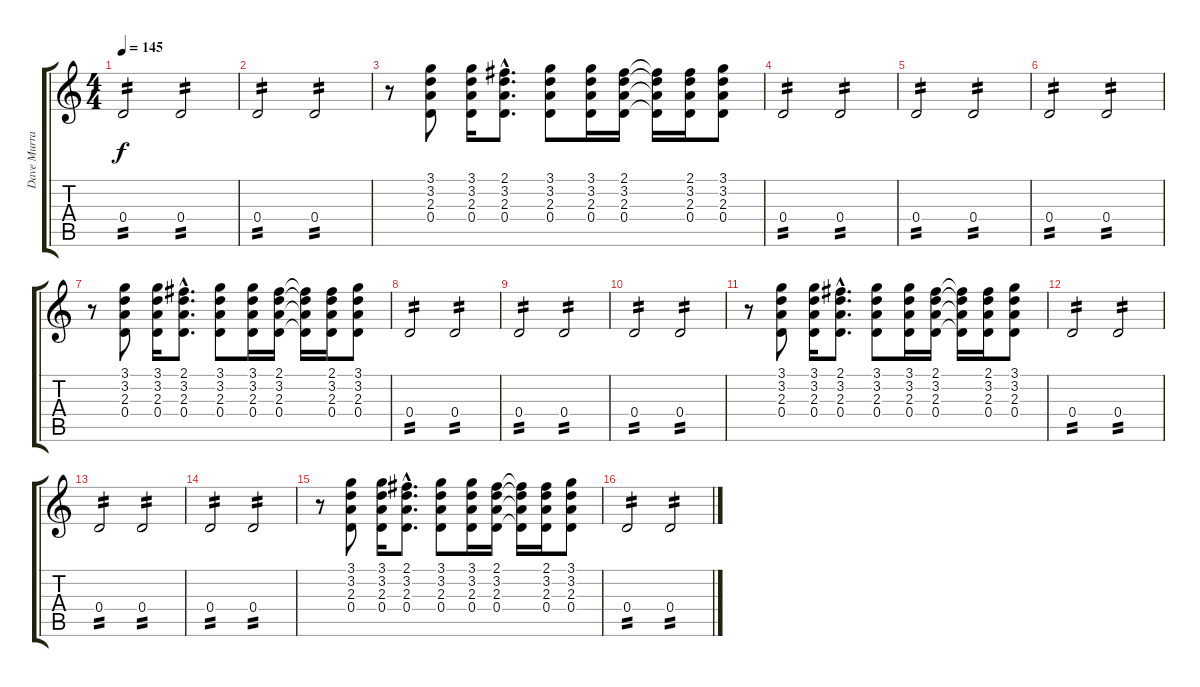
\track ("Dave Murray" "Dave Murra") {instrument distortionguitar}
\staff {score tabs}
\tuning (E4 B3 G3 D3 A2 E2) {hide}
\ts (4 4)
\tempo 145
\clef g2
\ks c
0.4.2{tp 2 dy f} 0.4.2{tp 2} |
0.4.2{tp 2} 0.4.2{tp 2} |
r.8 (3.1 3.2 2.3 0.4).8 (3.1 3.2 2.3 0.4).16 (2.1{hac} 3.2{hac} 2.3{hac} 0.4{hac}).8{d} (3.1 3.2 2.3 0.4).8 (3.1 3.2 2.3 0.4).16 (2.1 3.2 2.3 0.4).16 (2.1{t} 3.2{t} 2.3{t} 0.4{t}).16 (2.1 3.2 2.3 0.4).16 (3.1 3.2 2.3 0.4).8 |
0.4.2{tp 2} 0.4.2{tp 2} |
0.4.2{tp 2} 0.4.2{tp 2} |
0.4.2{tp 2} 0.4.2{tp 2} |
r.8 (3.1 3.2 2.3 0.4).8 (3.1 3.2 2.3 0.4).16 (2.1{hac} 3.2{hac} 2.3{hac} 0.4{hac}).8{d} (3.1 3.2 2.3 0.4).8 (3.1 3.2 2.3 0.4).16 (2.1 3.2 2.3 0.4).16 (2.1{t} 3.2{t} 2.3{t} 0.4{t}).16 (2.1 3.2 2.3 0.4).16 (3.1 3.2 2.3 0.4).8 |
0.4.2{tp 2} 0.4.2{tp 2} |
0.4.2{tp 2} 0.4.2{tp 2} |
0.4.2{tp 2} 0.4.2{tp 2} |
r.8 (3.1 3.2 2.3 0.4).8 (3.1 3.2 2.3 0.4).16 (2.1{hac} 3.2{hac} 2.3{hac} 0.4{hac}).8{d} (3.1 3.2 2.3 0.4).8 (3.1 3.2 2.3 0.4).16 (2.1 3.2 2.3 0.4).16 (2.1{t} 3.2{t} 2.3{t} 0.4{t}).16 (2.1 3.2 2.3 0.4).16 (3.1 3.2 2.3 0.4).8 |
0.4.2{tp 2} 0.4.2{tp 2} |
0.4.2{tp 2} 0.4.2{tp 2} |
0.4.2{tp 2} 0.4.2{tp 2} |
r.8 (3.1 3.2 2.3 0.4).8 (3.1 3.2 2.3 0.4).16 (2.1{hac} 3.2{hac} 2.3{hac} 0.4{hac}).8{d} (3.1 3.2 2.3 0.4).8 (3.1 3.2 2.3 0.4).16 (2.1 3.2 2.3 0.4).16 (2.1{t} 3.2{t} 2.3{t} 0.4{t}).16 (2.1 3.2 2.3 0.4).16 (3.1 3.2 2.3 0.4).8 |
0.4.2{tp 2} 0.4.2{tp 2}
